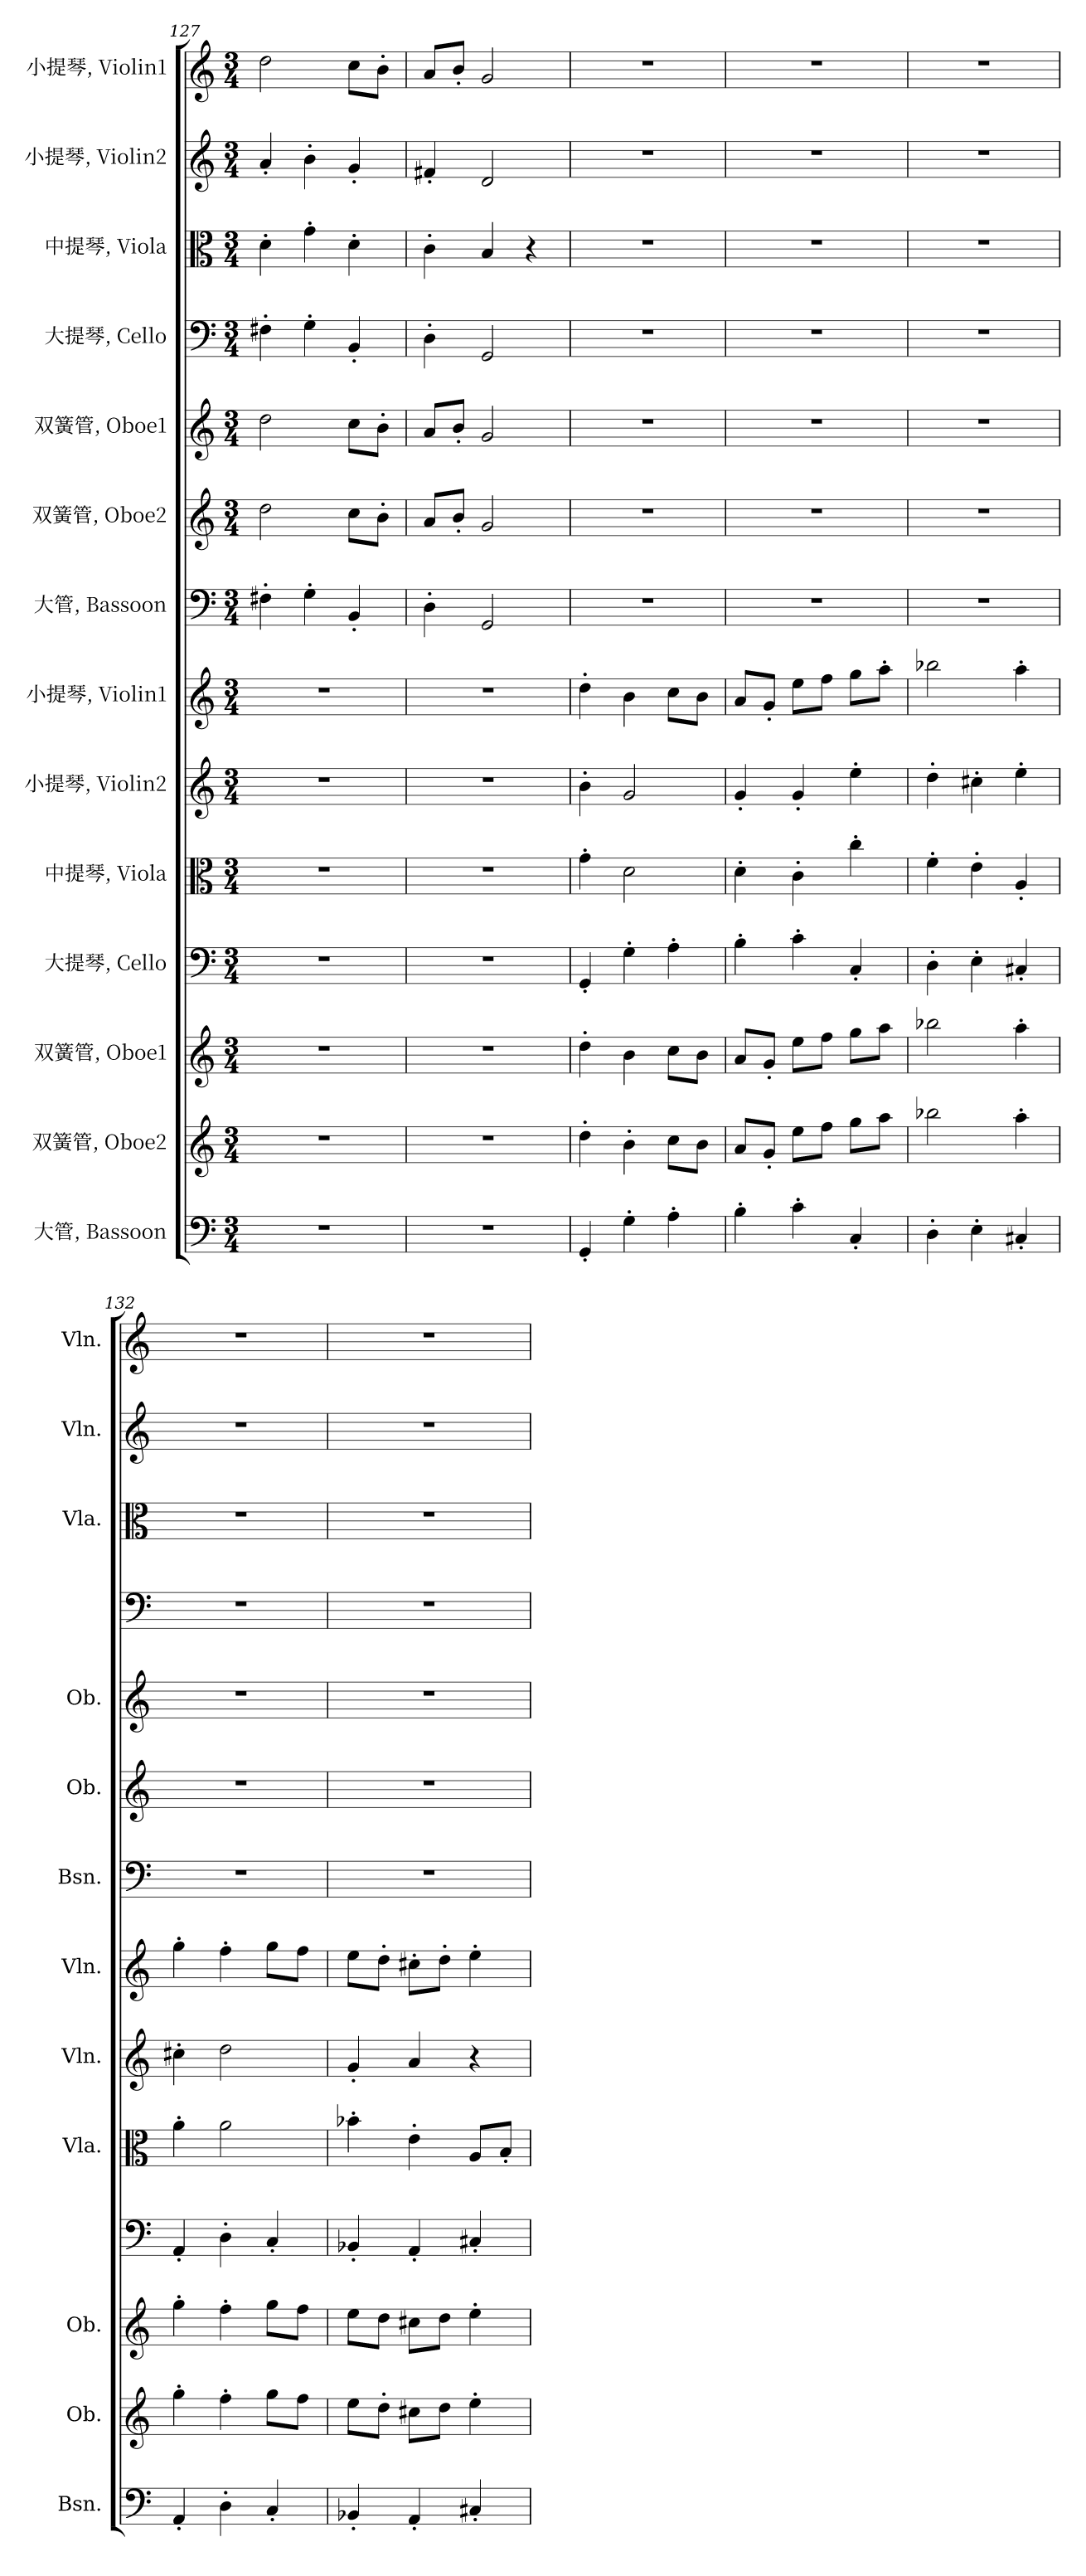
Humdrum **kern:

**kern	**kern	**kern	**kern	**kern	**kern	**kern	**kern	**kern	**kern	**kern	**kern	**kern	**kern
*part14	*part13	*part12	*part11	*part10	*part9	*part8	*part7	*part6	*part5	*part4	*part3	*part2	*part1
*staff14	*staff13	*staff12	*staff11	*staff10	*staff9	*staff8	*staff7	*staff6	*staff5	*staff4	*staff3	*staff2	*staff1
*I"大管, Bassoon	*I"双簧管, Oboe2	*I"双簧管, Oboe1	*I"大提琴, Cello	*I"中提琴, Viola	*I"小提琴, Violin2	*I"小提琴, Violin1	*I"大管, Bassoon	*I"双簧管, Oboe2	*I"双簧管, Oboe1	*I"大提琴, Cello	*I"中提琴, Viola	*I"小提琴, Violin2	*I"小提琴, Violin1
*I'Bsn.	*I'Ob.	*I'Ob.	*	*I'Vla.	*I'Vln.	*I'Vln.	*I'Bsn.	*I'Ob.	*I'Ob.	*	*I'Vla.	*I'Vln.	*I'Vln.
!!LO:PB:g=z
*clefF4	*clefG2	*clefG2	*clefF4	*clefC3	*clefG2	*clefG2	*clefF4	*clefG2	*clefG2	*clefF4	*clefC3	*clefG2	*clefG2
*k[]	*k[]	*k[]	*k[]	*k[]	*k[]	*k[]	*k[]	*k[]	*k[]	*k[]	*k[]	*k[]	*k[]
*M3/4	*M3/4	*M3/4	*M3/4	*M3/4	*M3/4	*M3/4	*M3/4	*M3/4	*M3/4	*M3/4	*M3/4	*M3/4	*M3/4
=127	=127	=127	=127	=127	=127	=127	=127	=127	=127	=127	=127	=127	=127
2.r	2.r	2.r	2.r	2.r	2.r	2.r	4F#X'\	2dd\	2dd\	4F#X'\	4d'\	4a'/	2dd\
.	.	.	.	.	.	.	4G'\	.	.	4G'\	4g'\	4b'\	.
.	.	.	.	.	.	.	4BB'/	8cc\L	8cc\L	4BB'/	4d'\	4g'/	8cc\L
.	.	.	.	.	.	.	.	8b'\J	8b'\J	.	.	.	8b'\J
=128	=128	=128	=128	=128	=128	=128	=128	=128	=128	=128	=128	=128	=128
2.r	2.r	2.r	2.r	2.r	2.r	2.r	4D'\	8a/L	8a/L	4D'\	4c'\	4f#X'/	8a/L
.	.	.	.	.	.	.	.	8b'/J	8b'/J	.	.	.	8b'/J
.	.	.	.	.	.	.	2GG/	2g/	2g/	2GG/	4B/	2d/	2g/
.	.	.	.	.	.	.	.	.	.	.	4r	.	.
=129	=129	=129	=129	=129	=129	=129	=129	=129	=129	=129	=129	=129	=129
4GG'/	4dd'\	4dd'\	4GG'/	4g'\	4b'\	4dd'\	2.r	2.r	2.r	2.r	2.r	2.r	2.r
4G'\	4b'\	4b\	4G'\	2d\	2g/	4b\	.	.	.	.	.	.	.
4A'\	8cc\L	8cc\L	4A'\	.	.	8cc\L	.	.	.	.	.	.	.
.	8b\J	8b\J	.	.	.	8b\J	.	.	.	.	.	.	.
=130	=130	=130	=130	=130	=130	=130	=130	=130	=130	=130	=130	=130	=130
4B'\	8a/L	8a/L	4B'\	4d'\	4g'/	8a/L	2.r	2.r	2.r	2.r	2.r	2.r	2.r
.	8g'/J	8g'/J	.	.	.	8g'/J	.	.	.	.	.	.	.
4c'\	8ee\L	8ee\L	4c'\	4c'\	4g'/	8ee\L	.	.	.	.	.	.	.
.	8ff\J	8ff\J	.	.	.	8ff\J	.	.	.	.	.	.	.
4C'/	8gg\L	8gg\L	4C'/	4cc'\	4ee'\	8gg\L	.	.	.	.	.	.	.
.	8aa\J	8aa\J	.	.	.	8aa'\J	.	.	.	.	.	.	.
=131	=131	=131	=131	=131	=131	=131	=131	=131	=131	=131	=131	=131	=131
4D'\	2bb-X\	2bb-X\	4D'\	4f'\	4dd'\	2bb-X\	2.r	2.r	2.r	2.r	2.r	2.r	2.r
4E'\	.	.	4E'\	4e'\	4cc#X'\	.	.	.	.	.	.	.	.
4C#X'/	4aa'\	4aa'\	4C#X'/	4A'/	4ee'\	4aa'\	.	.	.	.	.	.	.
=132	=132	=132	=132	=132	=132	=132	=132	=132	=132	=132	=132	=132	=132
4AA'/	4gg'\	4gg'\	4AA'/	4a'\	4cc#X'\	4gg'\	2.r	2.r	2.r	2.r	2.r	2.r	2.r
4D'\	4ff'\	4ff'\	4D'\	2a\	2dd\	4ff'\	.	.	.	.	.	.	.
4C'/	8gg\L	8gg\L	4C'/	.	.	8gg\L	.	.	.	.	.	.	.
.	8ff\J	8ff\J	.	.	.	8ff\J	.	.	.	.	.	.	.
=133	=133	=133	=133	=133	=133	=133	=133	=133	=133	=133	=133	=133	=133
4BB-X'/	8ee\L	8ee\L	4BB-X'/	4b-X'\	4g'/	8ee\L	2.r	2.r	2.r	2.r	2.r	2.r	2.r
.	8dd'\J	8dd\J	.	.	.	8dd'\J	.	.	.	.	.	.	.
4AA'/	8cc#X\L	8cc#X\L	4AA'/	4e'\	4a/	8cc#X'\L	.	.	.	.	.	.	.
.	8dd\J	8dd\J	.	.	.	8dd'\J	.	.	.	.	.	.	.
4C#X'/	4ee'\	4ee'\	4C#X'/	8A/L	4r	4ee'\	.	.	.	.	.	.	.
.	.	.	.	8B'/J	.	.	.	.	.	.	.	.	.
=	=	=	=	=	=	=	=	=	=	=	=	=	=
*-	*-	*-	*-	*-	*-	*-	*-	*-	*-	*-	*-	*-	*-
